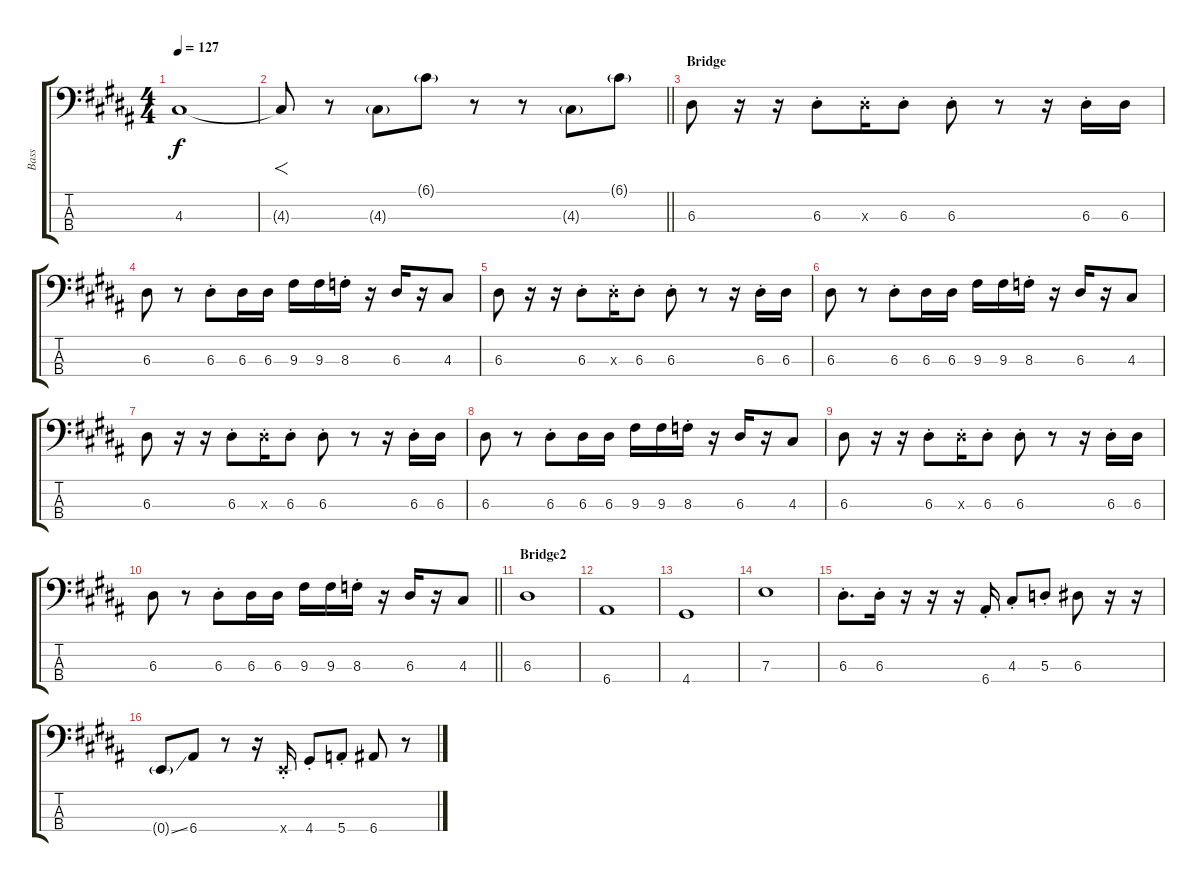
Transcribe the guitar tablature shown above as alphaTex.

\track ("Bass" "Bass") {instrument electricbassfinger}
\staff {score tabs}
\tuning (G2 D2 A1 E1) {hide}
\ts (4 4)
\tempo 127
\clef f4
\ks g#minor
4.3.1{dy f} |
\barLineRight lightlight
4.3{t}.8{f} r.8 4.3{g}.8 6.1{g}.8 r.8 r.8 4.3{g}.8 6.1{g}.8 |
\section ("" "Bridge")
6.3.8 r.16 r.16 6.3{st}.8 6.3{st x}.16 6.3{st}.8 6.3{st}.8 r.8 r.16 6.3{st}.16 6.3.16 |
6.3.8 r.8 6.3{st}.8 6.3.16 6.3.16 9.3.16 9.3.16 8.3{st}.16 r.16 6.3.16 r.16 4.3.8 |
6.3.8 r.16 r.16 6.3{st}.8 6.3{st x}.16 6.3{st}.8 6.3{st}.8 r.8 r.16 6.3{st}.16 6.3.16 |
6.3.8 r.8 6.3{st}.8 6.3.16 6.3.16 9.3.16 9.3.16 8.3{st}.16 r.16 6.3.16 r.16 4.3.8 |
6.3.8 r.16 r.16 6.3{st}.8 6.3{st x}.16 6.3{st}.8 6.3{st}.8 r.8 r.16 6.3{st}.16 6.3.16 |
6.3.8 r.8 6.3{st}.8 6.3.16 6.3.16 9.3.16 9.3.16 8.3{st}.16 r.16 6.3.16 r.16 4.3.8 |
6.3.8 r.16 r.16 6.3{st}.8 6.3{st x}.16 6.3{st}.8 6.3{st}.8 r.8 r.16 6.3{st}.16 6.3.16 |
\barLineRight lightlight
6.3.8 r.8 6.3{st}.8 6.3.16 6.3.16 9.3.16 9.3.16 8.3{st}.16 r.16 6.3.16 r.16 4.3.8 |
\section ("" "Bridge2")
6.3.1 |
6.4.1 |
4.4.1 |
7.3.1 |
6.3{st}.8{d} 6.3{st}.16 r.16 r.16 r.16 6.4{st}.16 4.3{st}.8 5.3{st}.8 6.3.8 r.16 r.16 |
0.4{ss g}.8 6.4.8 r.8 r.16 0.4{st x}.16 4.4{st}.8 5.4{st}.8 6.4.8 r.8
